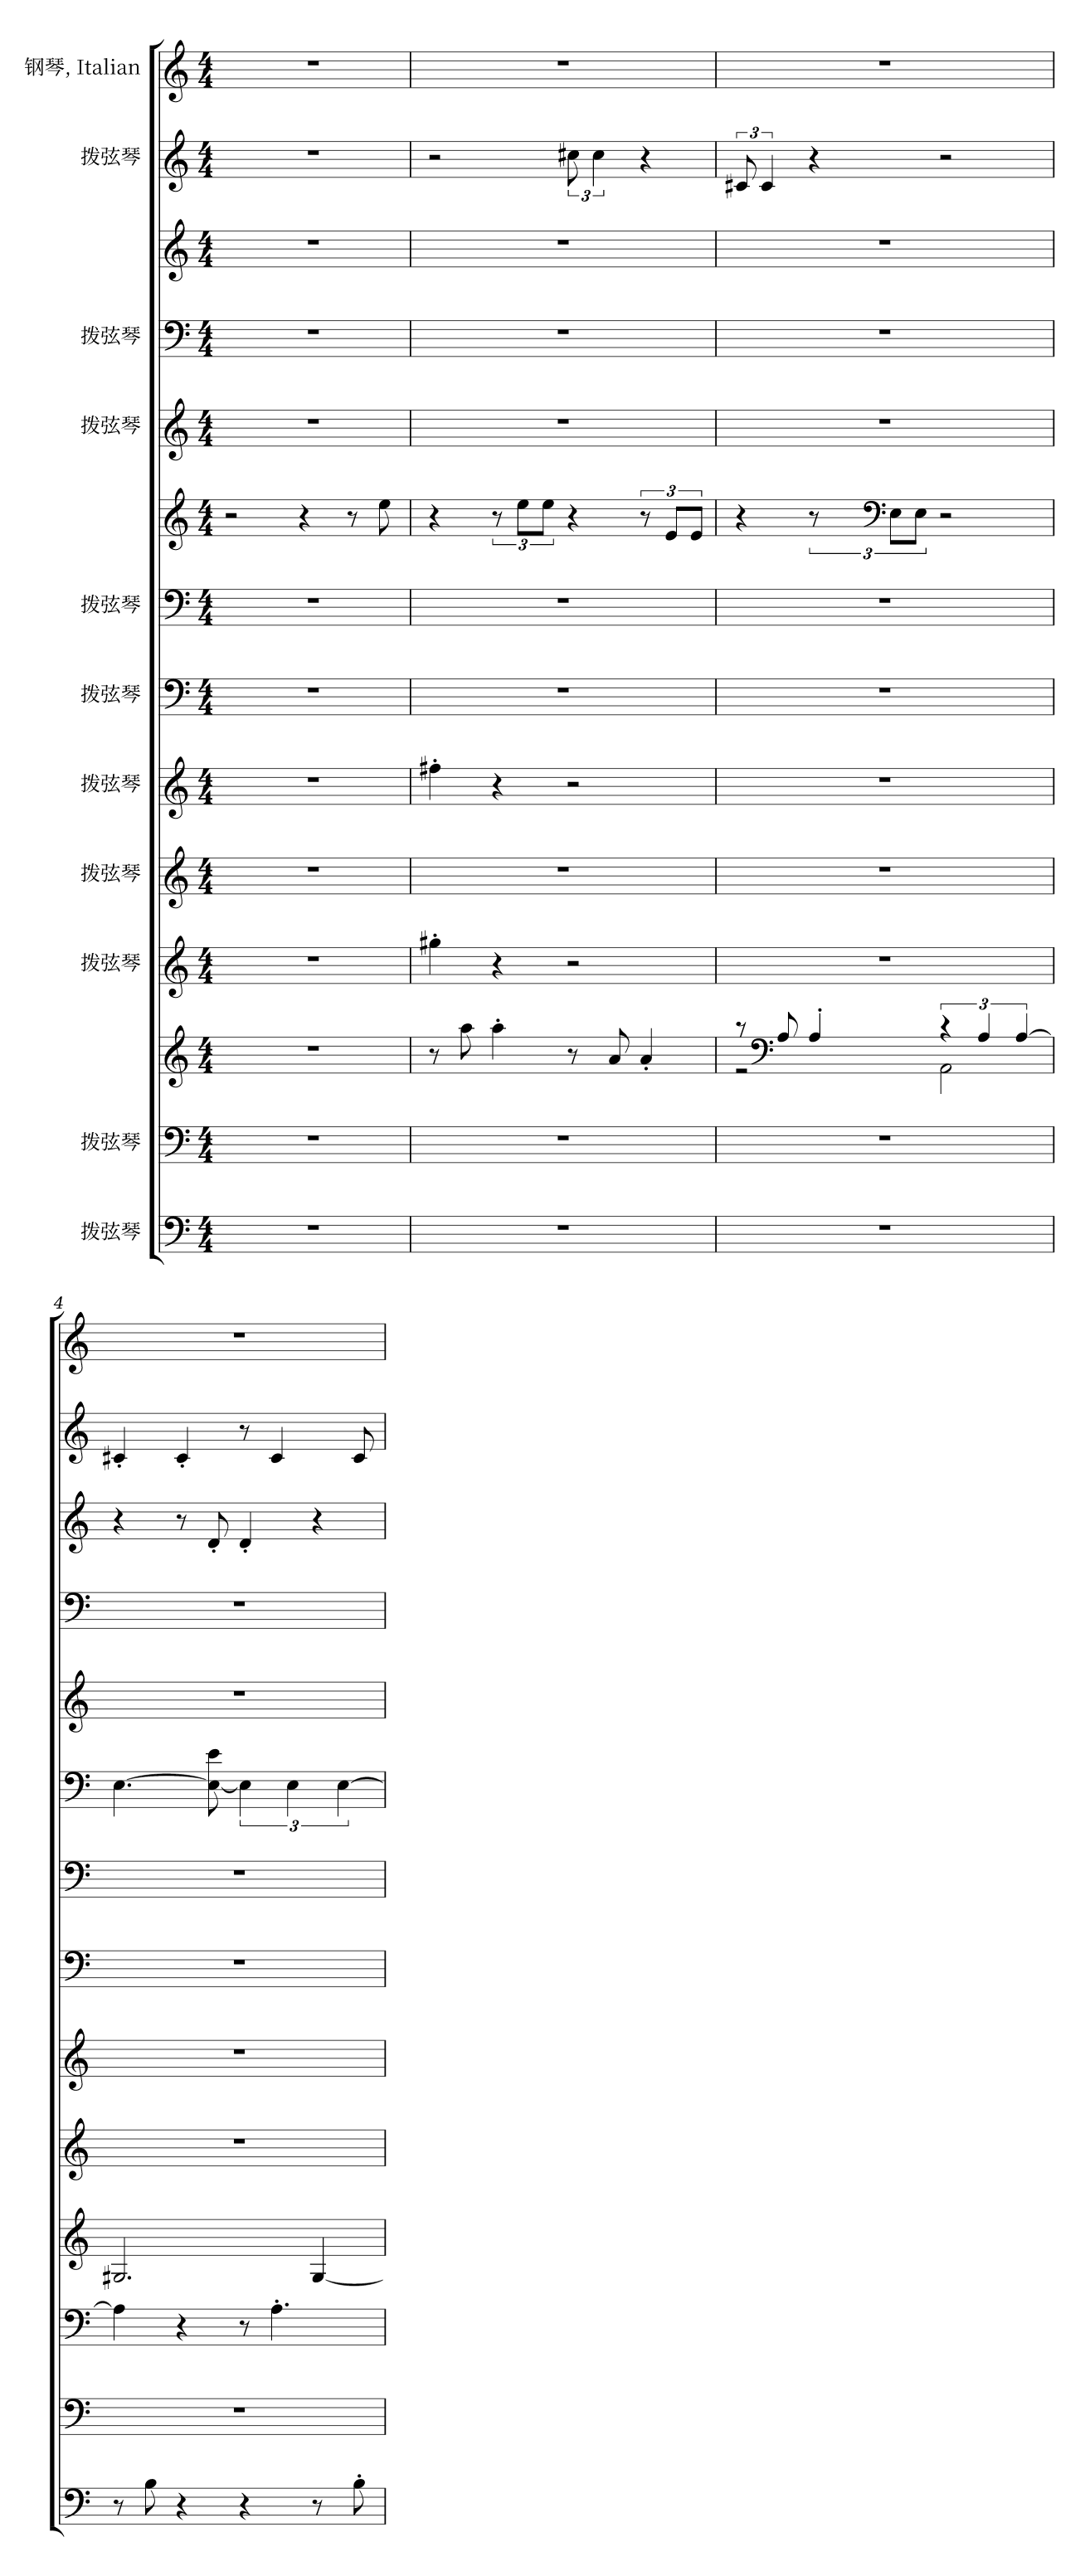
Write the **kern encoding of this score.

**kern	**kern	**kern	**kern	**kern	**kern	**kern	**kern	**kern	**kern	**kern	**kern	**kern	**kern
*part11	*part10	*part10	*part9	*part8	*part7	*part6	*part5	*part5	*part4	*part3	*part3	*part2	*part1
*staff14	*staff13	*staff12	*staff11	*staff10	*staff9	*staff8	*staff7	*staff6	*staff5	*staff4	*staff3	*staff2	*staff1
*I"拨弦琴	*I"拨弦琴	*	*I"拨弦琴	*I"拨弦琴	*I"拨弦琴	*I"拨弦琴	*I"拨弦琴	*	*I"拨弦琴	*I"拨弦琴	*	*I"拨弦琴	*I"钢琴, Italian
*clefF4	*clefF4	*clefG2	*clefG2	*clefG2	*clefG2	*clefF4	*clefF4	*clefG2	*clefG2	*clefF4	*clefG2	*clefG2	*clefG2
*k[]	*k[]	*k[]	*k[]	*k[]	*k[]	*k[]	*k[]	*k[]	*k[]	*k[]	*k[]	*k[]	*k[]
*M4/4	*M4/4	*M4/4	*M4/4	*M4/4	*M4/4	*M4/4	*M4/4	*M4/4	*M4/4	*M4/4	*M4/4	*M4/4	*M4/4
*MM159	*MM159	*MM159	*MM159	*MM159	*MM159	*MM159	*MM159	*MM159	*MM159	*MM159	*MM159	*MM159	*MM159
=1	=1	=1	=1	=1	=1	=1	=1	=1	=1	=1	=1	=1	=1
1r	1r	1r	1r	1r	1r	1r	1r	2r	1r	1r	1r	1r	1r
.	.	.	.	.	.	.	.	4r	.	.	.	.	.
.	.	.	.	.	.	.	.	8r	.	.	.	.	.
.	.	.	.	.	.	.	.	8ee\	.	.	.	.	.
=2	=2	=2	=2	=2	=2	=2	=2	=2	=2	=2	=2	=2	=2
1r	1r	8r	4gg#X'\	1r	4ff#X'\	1r	1r	4r	1r	1r	1r	2r	1r
.	.	8aa\	.	.	.	.	.	.	.	.	.	.	.
.	.	4aa'\	4r	.	4r	.	.	12r	.	.	.	.	.
.	.	.	.	.	.	.	.	12ee\L	.	.	.	.	.
.	.	.	.	.	.	.	.	12ee\J	.	.	.	.	.
.	.	8r	2r	.	2r	.	.	4r	.	.	.	12cc#X\	.
.	.	.	.	.	.	.	.	.	.	.	.	6cc#\	.
.	.	8a/	.	.	.	.	.	.	.	.	.	.	.
.	.	4a'/	.	.	.	.	.	12r	.	.	.	4r	.
.	.	.	.	.	.	.	.	12e/L	.	.	.	.	.
.	.	.	.	.	.	.	.	12e/J	.	.	.	.	.
=3	=3	=3	=3	=3	=3	=3	=3	=3	=3	=3	=3	=3	=3
*	*	*^	*	*	*	*	*	*	*	*	*	*	*
1r	1r	8r	2r	1r	1r	1r	1r	1r	4r	1r	1r	1r	12c#X/	1r
.	.	.	.	.	.	.	.	.	.	.	.	.	6c#/	.
*	*	*clefF4	*	*	*	*	*	*	*	*	*	*	*	*
.	.	8A/	.	.	.	.	.	.	.	.	.	.	.	.
.	.	4A'/	.	.	.	.	.	.	12r	.	.	.	4r	.
*	*	*	*	*	*	*	*	*	*clefF4	*	*	*	*	*
.	.	.	.	.	.	.	.	.	12E\L	.	.	.	.	.
.	.	.	.	.	.	.	.	.	12E\J	.	.	.	.	.
.	.	6r	2AA\	.	.	.	.	.	2r	.	.	.	2r	.
.	.	6A/	.	.	.	.	.	.	.	.	.	.	.	.
.	.	[6A/	.	.	.	.	.	.	.	.	.	.	.	.
*	*	*v	*v	*	*	*	*	*	*	*	*	*	*	*
=4	=4	=4	=4	=4	=4	=4	=4	=4	=4	=4	=4	=4	=4
8r	1r	4A\]	2.G#X/	1r	1r	1r	1r	[4.E\	1r	1r	4r	4c#X'/	1r
8B\	.	.	.	.	.	.	.	.	.	.	.	.	.
4r	.	4r	.	.	.	.	.	.	.	.	8r	4c#'/	.
.	.	.	.	.	.	.	.	8E\_ 8e\	.	.	8d'/	.	.
4r	.	8r	.	.	.	.	.	6E\]	.	.	4d'/	8r	.
.	.	4.A'\	.	.	.	.	.	.	.	.	.	4c#/	.
.	.	.	.	.	.	.	.	6E\	.	.	.	.	.
8r	.	.	[4G#/	.	.	.	.	.	.	.	4r	.	.
.	.	.	.	.	.	.	.	[6E\	.	.	.	.	.
8B'\	.	.	.	.	.	.	.	.	.	.	.	8c#/	.
=	=	=	=	=	=	=	=	=	=	=	=	=	=
*-	*-	*-	*-	*-	*-	*-	*-	*-	*-	*-	*-	*-	*-
